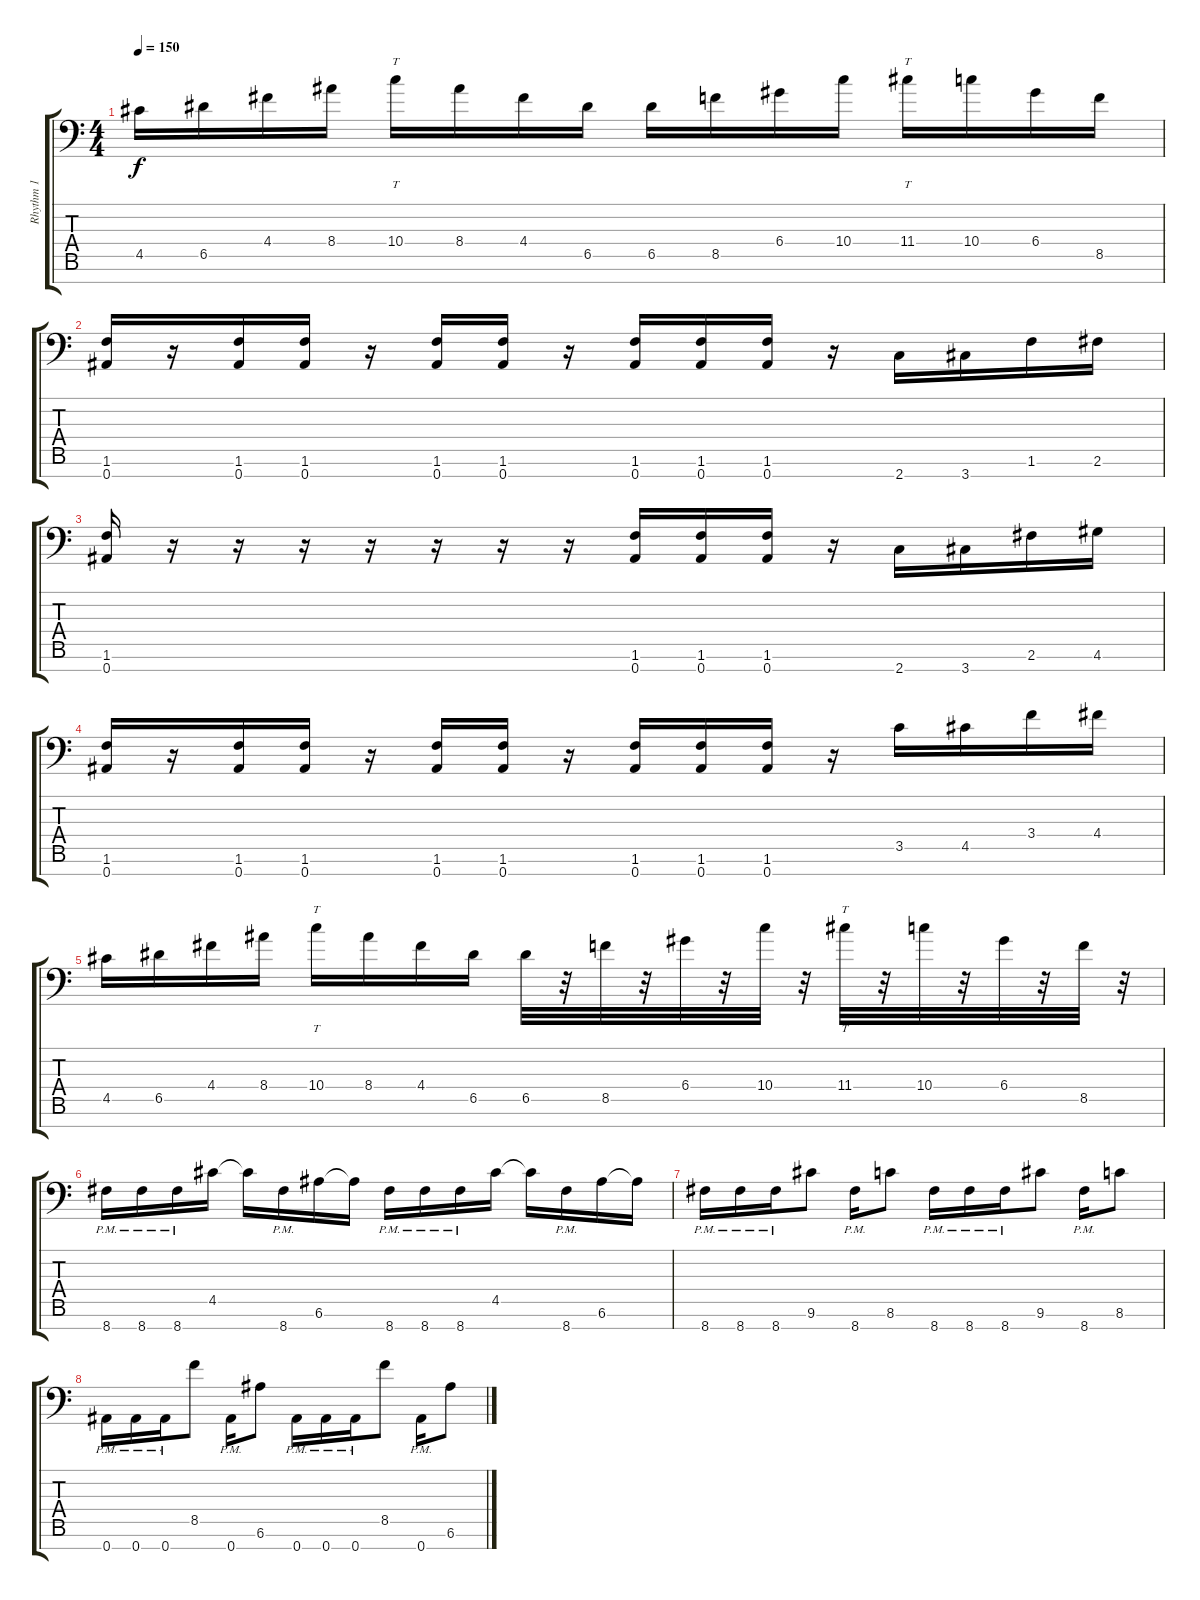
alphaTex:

\track ("Rhythm 1" "Rhythm 1") {instrument distortionguitar}
\staff {score tabs}
\tuning (E4 B3 G3 D3 A2 E2 Bb1) {hide}
\ts (4 4)
\tempo 150
\clef f4
\ks c
4.5.16{dy f} 6.5.16 4.4.16 8.4.16 10.4.16{tt} 8.4.16 4.4.16 6.5.16 6.5.16 8.5.16 6.4.16 10.4.16 11.4.16{tt} 10.4.16 6.4.16 8.5.16 |
(1.6 0.7).16 r.16 (1.6 0.7).16 (1.6 0.7).16 r.16 (1.6 0.7).16 (1.6 0.7).16 r.16 (1.6 0.7).16 (1.6 0.7).16 (1.6 0.7).16 r.16 2.7.16 3.7.16 1.6.16 2.6.16 |
(1.6 0.7).16 r.16 r.16 r.16 r.16 r.16 r.16 r.16 (1.6 0.7).16 (1.6 0.7).16 (1.6 0.7).16 r.16 2.7.16 3.7.16 2.6.16 4.6.16 |
(1.6 0.7).16 r.16 (1.6 0.7).16 (1.6 0.7).16 r.16 (1.6 0.7).16 (1.6 0.7).16 r.16 (1.6 0.7).16 (1.6 0.7).16 (1.6 0.7).16 r.16 3.5.16 4.5.16 3.4.16 4.4.16 |
4.5.16 6.5.16 4.4.16 8.4.16 10.4.16{tt} 8.4.16 4.4.16 6.5.16 6.5.32 r.32 8.5.32 r.32 6.4.32 r.32 10.4.32 r.32 11.4.32{tt} r.32 10.4.32 r.32 6.4.32 r.32 8.5.32 r.32 |
8.7{pm}.16 8.7{pm}.16 8.7{pm}.16 4.5.16 4.5{t}.16 8.7{pm}.16 6.6.16 6.6{t}.16 8.7{pm}.16 8.7{pm}.16 8.7{pm}.16 4.5.16 4.5{t}.16 8.7{pm}.16 6.6.16 6.6{t}.16 |
8.7{pm}.16 8.7{pm}.16 8.7{pm}.16 9.6.8 8.7{pm}.16 8.6.8 8.7{pm}.16 8.7{pm}.16 8.7{pm}.16 9.6.8 8.7{pm}.16 8.6.8 |
0.7{pm}.16 0.7{pm}.16 0.7{pm}.16 8.5.8 0.7{pm}.16 6.6.8 0.7{pm}.16 0.7{pm}.16 0.7{pm}.16 8.5.8 0.7{pm}.16 6.6.8
